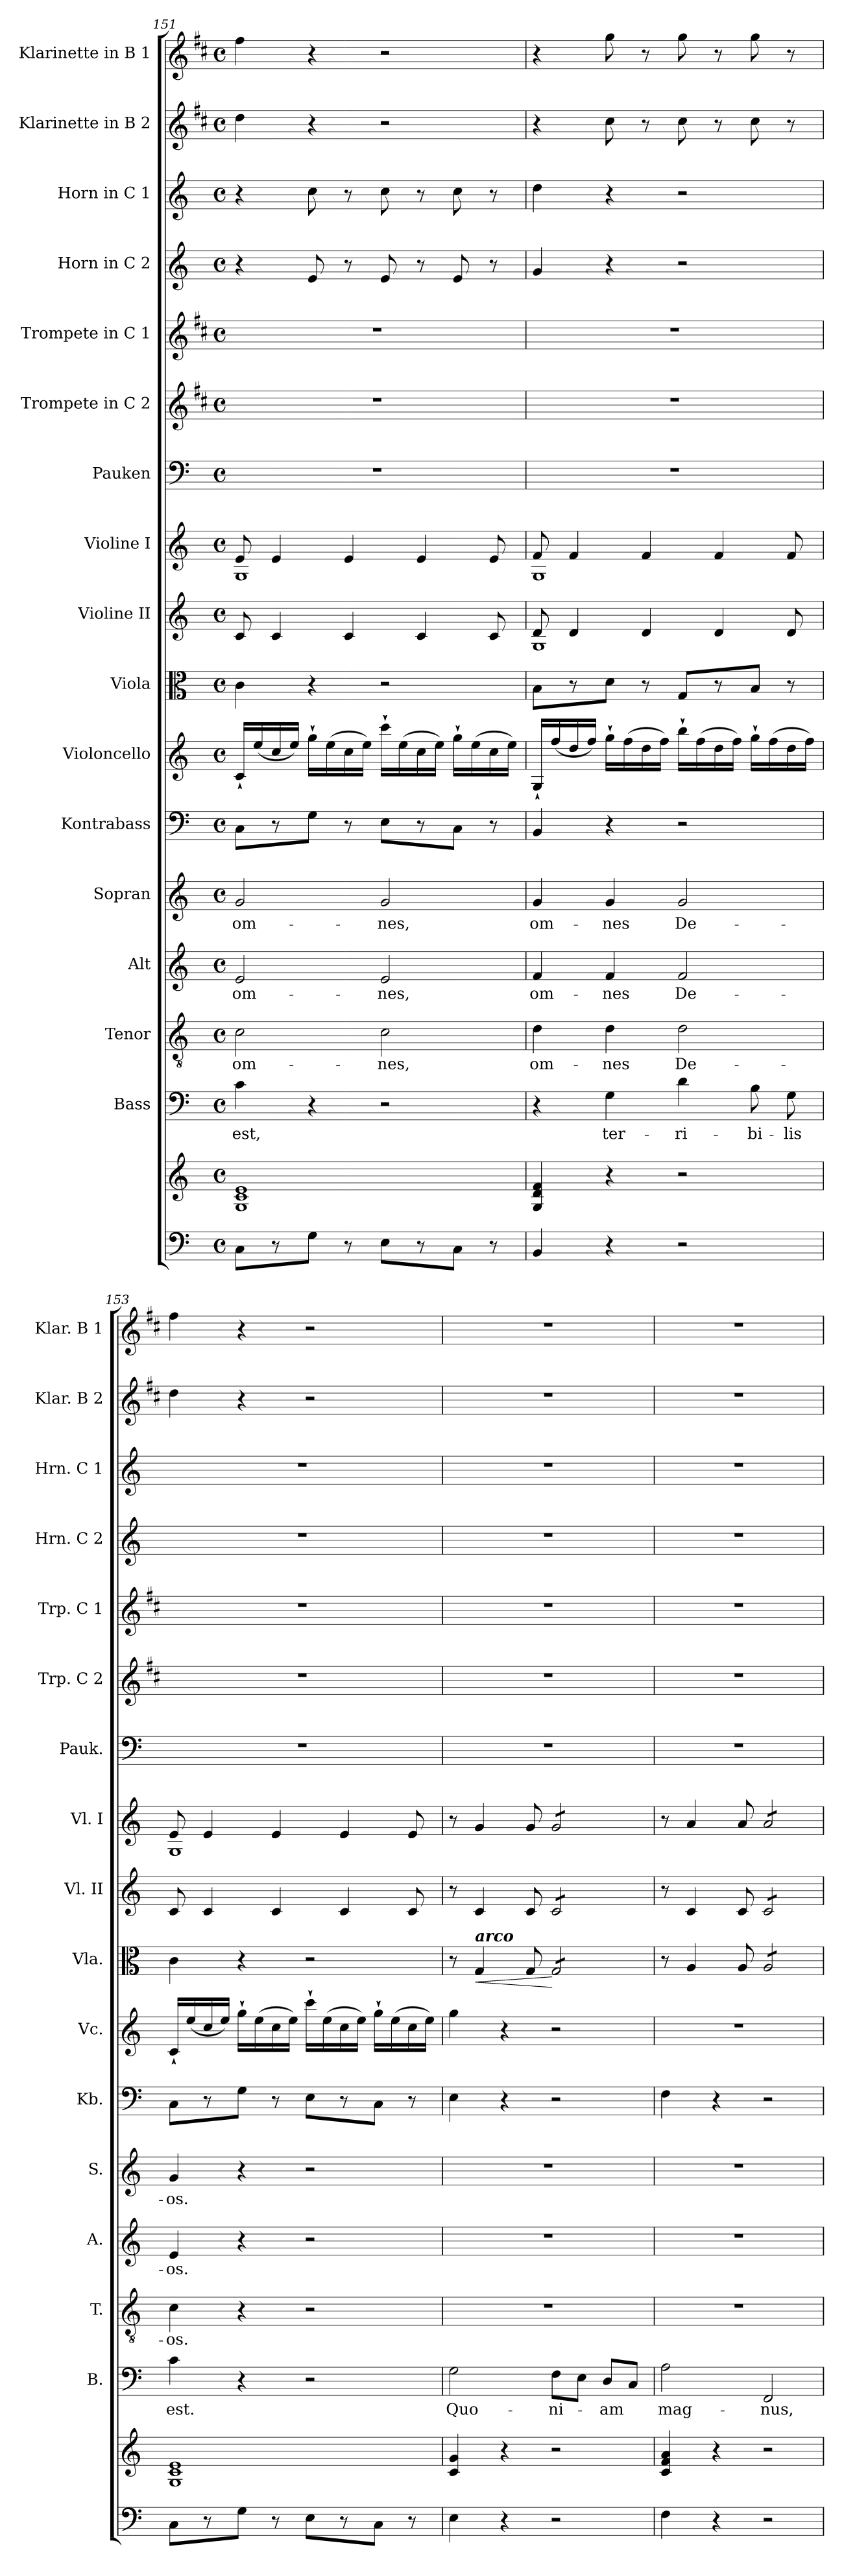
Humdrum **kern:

**kern	**kern	**kern	**text	**kern	**text	**kern	**text	**kern	**text	**kern	**kern	**kern	**dynam	**kern	**kern	**kern	**kern	**kern	**kern	**kern	**kern	**kern
*part17	*part17	*part16	*part16	*part15	*part15	*part14	*part14	*part13	*part13	*part12	*part11	*part10	*part10	*part9	*part8	*part7	*part6	*part5	*part4	*part3	*part2	*part1
*staff18	*staff17	*staff16	*staff16	*staff15	*staff15	*staff14	*staff14	*staff13	*staff13	*staff12	*staff11	*staff10	*staff10	*staff9	*staff8	*staff7	*staff6	*staff5	*staff4	*staff3	*staff2	*staff1
*	*	*I"Bass	*	*I"Tenor	*	*I"Alt	*	*I"Sopran	*	*I"Kontrabass	*I"Violoncello	*I"Viola	*	*I"Violine II	*I"Violine I	*I"Pauken	*I"Trompete in C 2	*I"Trompete in C 1	*I"Horn in C 2	*I"Horn in C 1	*I"Klarinette in B 2	*I"Klarinette in B 1
*	*	*I'B.	*	*I'T.	*	*I'A.	*	*I'S.	*	*I'Kb.	*I'Vc.	*I'Vla.	*	*I'Vl. II	*I'Vl. I	*I'Pauk.	*I'Trp. C 2	*I'Trp. C 1	*I'Hrn. C 2	*I'Hrn. C 1	*I'Klar. B 2	*I'Klar. B 1
!!LO:PB:g=z
*clefF4	*clefG2	*clefF4	*	*clefGv2	*	*clefG2	*	*clefG2	*	*clefF4	*clefG2	*clefC3	*	*clefG2	*clefG2	*clefF4	*clefG2	*clefG2	*clefG2	*clefG2	*clefG2	*clefG2
*	*	*	*	*	*	*	*	*	*	*ITrd7c12	*	*	*	*	*	*	*ITrd1c2	*ITrd1c2	*ITrd7c12	*ITrd7c12	*ITrd1c2	*ITrd1c2
*k[]	*k[]	*k[]	*	*k[]	*	*k[]	*	*k[]	*	*k[]	*k[]	*k[]	*	*k[]	*k[]	*k[]	*k[]	*k[]	*k[]	*k[]	*k[]	*k[]
*C:	*C:	*C:	*	*C:	*	*C:	*	*C:	*	*C:	*C:	*C:	*	*C:	*C:	*C:	*C:	*C:	*C:	*C:	*C:	*C:
*M4/4	*M4/4	*M4/4	*	*M4/4	*	*M4/4	*	*M4/4	*	*M4/4	*M4/4	*M4/4	*	*M4/4	*M4/4	*M4/4	*M4/4	*M4/4	*M4/4	*M4/4	*M4/4	*M4/4
*met(c)	*met(c)	*met(c)	*	*met(c)	*	*met(c)	*	*met(c)	*	*met(c)	*met(c)	*met(c)	*	*met(c)	*met(c)	*met(c)	*met(c)	*met(c)	*met(c)	*met(c)	*met(c)	*met(c)
=151	=151	=151	=151	=151	=151	=151	=151	=151	=151	=151	=151	=151	=151	=151	=151	=151	=151	=151	=151	=151	=151	=151
!	!	!	!LO:LY:b	!	!LO:LY:b	!	!LO:LY:b	!	!LO:LY:b	!	!	!	!	!	!	!	!	!	!	!	!	!
*	*	*	*	*	*	*	*	*	*	*	*	*	*	*	*^	*	*	*	*	*	*	*
8C\L	1G 1c 1e	4c\	est,	2c\	om-	2e/	om-	2g/	om-	8CC\L	16c`</LL	4c\	.	8c/	8e/	1G	1r	1r	1r	4r	4r	4cc\	4ee\
.	.	.	.	.	.	.	.	.	.	.	(<16ee/	.	.	.	.	.	.	.	.	.	.	.	.
8r	.	.	.	.	.	.	.	.	.	8r	16cc/	.	.	4c/	4e/	.	.	.	.	.	.	.	.
.	.	.	.	.	.	.	.	.	.	.	16ee/JJ)	.	.	.	.	.	.	.	.	.	.	.	.
8G\J	.	4r	.	.	.	.	.	.	.	8GG\J	16gg`>\LL	4r	.	.	.	.	.	.	.	8E/	8c\	4r	4r
.	.	.	.	.	.	.	.	.	.	.	(>16ee\	.	.	.	.	.	.	.	.	.	.	.	.
8r	.	.	.	.	.	.	.	.	.	8r	16cc\	.	.	4c/	4e/	.	.	.	.	8r	8r	.	.
.	.	.	.	.	.	.	.	.	.	.	16ee\JJ)	.	.	.	.	.	.	.	.	.	.	.	.
!	!	!	!	!	!LO:LY:b	!	!LO:LY:b	!	!LO:LY:b	!	!	!	!	!	!	!	!	!	!	!	!	!	!
8E\L	.	2r	.	2c\	-nes,	2e/	-nes,	2g/	-nes,	8EE\L	16ccc`>\LL	2r	.	.	.	.	.	.	.	8E/	8c\	2r	2r
.	.	.	.	.	.	.	.	.	.	.	(>16ee\	.	.	.	.	.	.	.	.	.	.	.	.
8r	.	.	.	.	.	.	.	.	.	8r	16cc\	.	.	4c/	4e/	.	.	.	.	8r	8r	.	.
.	.	.	.	.	.	.	.	.	.	.	16ee\JJ)	.	.	.	.	.	.	.	.	.	.	.	.
8C\J	.	.	.	.	.	.	.	.	.	8CC\J	16gg`>\LL	.	.	.	.	.	.	.	.	8E/	8c\	.	.
.	.	.	.	.	.	.	.	.	.	.	(>16ee\	.	.	.	.	.	.	.	.	.	.	.	.
8r	.	.	.	.	.	.	.	.	.	8r	16cc\	.	.	8c/	8e/	.	.	.	.	8r	8r	.	.
.	.	.	.	.	.	.	.	.	.	.	16ee\JJ)	.	.	.	.	.	.	.	.	.	.	.	.
=152	=152	=152	=152	=152	=152	=152	=152	=152	=152	=152	=152	=152	=152	=152	=152	=152	=152	=152	=152	=152	=152	=152	=152
!	!	!	!	!	!LO:LY:b	!	!LO:LY:b	!	!LO:LY:b	!	!	!	!	!	!	!	!	!	!	!	!	!	!
*	*	*	*	*	*	*	*	*	*	*	*	*	*	*^	*	*	*	*	*	*	*	*	*
4BB/	4G/ 4d/ 4f/	4r	.	4d\	om-	4f/	om-	4g/	om-	4BBB/	16G`</LL	8B\L	.	8d/	1G	8f/	1G	1r	1r	1r	4G/	4d\	4r	4r
.	.	.	.	.	.	.	.	.	.	.	(<16ff/	.	.	.	.	.	.	.	.	.	.	.	.	.
.	.	.	.	.	.	.	.	.	.	.	16dd/	8r	.	4d/	.	4f/	.	.	.	.	.	.	.	.
.	.	.	.	.	.	.	.	.	.	.	16ff/JJ)	.	.	.	.	.	.	.	.	.	.	.	.	.
!	!	!	!LO:LY:b	!	!LO:LY:b	!	!LO:LY:b	!	!LO:LY:b	!	!	!	!	!	!	!	!	!	!	!	!	!	!	!
4r	4r	4G\	ter-	4d\	-nes	4f/	-nes	4g/	-nes	4r	16gg`>\LL	8d\J	.	.	.	.	.	.	.	.	4r	4r	8b\	8ff\
.	.	.	.	.	.	.	.	.	.	.	(>16ff\	.	.	.	.	.	.	.	.	.	.	.	.	.
.	.	.	.	.	.	.	.	.	.	.	16dd\	8r	.	4d/	.	4f/	.	.	.	.	.	.	8r	8r
.	.	.	.	.	.	.	.	.	.	.	16ff\JJ)	.	.	.	.	.	.	.	.	.	.	.	.	.
!	!	!	!LO:LY:b	!	!LO:LY:b	!	!LO:LY:b	!	!LO:LY:b	!	!	!	!	!	!	!	!	!	!	!	!	!	!	!
2r	2r	4d\	-ri-	2d\	De-	2f/	De-	2g/	De-	2r	16bb`>\LL	8G/L	.	.	.	.	.	.	.	.	2r	2r	8b\	8ff\
.	.	.	.	.	.	.	.	.	.	.	(>16ff\	.	.	.	.	.	.	.	.	.	.	.	.	.
.	.	.	.	.	.	.	.	.	.	.	16dd\	8r	.	4d/	.	4f/	.	.	.	.	.	.	8r	8r
.	.	.	.	.	.	.	.	.	.	.	16ff\JJ)	.	.	.	.	.	.	.	.	.	.	.	.	.
!	!	!	!LO:LY:b	!	!	!	!	!	!	!	!	!	!	!	!	!	!	!	!	!	!	!	!	!
.	.	8B\	-bi-	.	.	.	.	.	.	.	16gg`>\LL	8B/J	.	.	.	.	.	.	.	.	.	.	8b\	8ff\
.	.	.	.	.	.	.	.	.	.	.	(>16ff\	.	.	.	.	.	.	.	.	.	.	.	.	.
!	!	!	!LO:LY:b	!	!	!	!	!	!	!	!	!	!	!	!	!	!	!	!	!	!	!	!	!
.	.	8G\	-lis	.	.	.	.	.	.	.	16dd\	8r	.	8d/	.	8f/	.	.	.	.	.	.	8r	8r
.	.	.	.	.	.	.	.	.	.	.	16ff\JJ)	.	.	.	.	.	.	.	.	.	.	.	.	.
*	*	*	*	*	*	*	*	*	*	*	*	*	*	*v	*v	*	*	*	*	*	*	*	*	*
=153	=153	=153	=153	=153	=153	=153	=153	=153	=153	=153	=153	=153	=153	=153	=153	=153	=153	=153	=153	=153	=153	=153	=153
!	!	!	!LO:LY:b	!	!LO:LY:b	!	!LO:LY:b	!	!LO:LY:b	!	!	!	!	!	!	!	!	!	!	!	!	!	!
8C\L	1G 1c 1e	4c\	est.	4c\	-os.	4e/	-os.	4g/	-os.	8CC\L	16c`</LL	4c\	.	8c/	8e/	1G	1r	1r	1r	1r	1r	4cc\	4ee\
.	.	.	.	.	.	.	.	.	.	.	(<16ee/	.	.	.	.	.	.	.	.	.	.	.	.
8r	.	.	.	.	.	.	.	.	.	8r	16cc/	.	.	4c/	4e/	.	.	.	.	.	.	.	.
.	.	.	.	.	.	.	.	.	.	.	16ee/JJ)	.	.	.	.	.	.	.	.	.	.	.	.
8G\J	.	4r	.	4r	.	4r	.	4r	.	8GG\J	16gg`>\LL	4r	.	.	.	.	.	.	.	.	.	4r	4r
.	.	.	.	.	.	.	.	.	.	.	(>16ee\	.	.	.	.	.	.	.	.	.	.	.	.
8r	.	.	.	.	.	.	.	.	.	8r	16cc\	.	.	4c/	4e/	.	.	.	.	.	.	.	.
.	.	.	.	.	.	.	.	.	.	.	16ee\JJ)	.	.	.	.	.	.	.	.	.	.	.	.
8E\L	.	2r	.	2r	.	2r	.	2r	.	8EE\L	16ccc`>\LL	2r	.	.	.	.	.	.	.	.	.	2r	2r
.	.	.	.	.	.	.	.	.	.	.	(>16ee\	.	.	.	.	.	.	.	.	.	.	.	.
8r	.	.	.	.	.	.	.	.	.	8r	16cc\	.	.	4c/	4e/	.	.	.	.	.	.	.	.
.	.	.	.	.	.	.	.	.	.	.	16ee\JJ)	.	.	.	.	.	.	.	.	.	.	.	.
8C\J	.	.	.	.	.	.	.	.	.	8CC\J	16gg`>\LL	.	.	.	.	.	.	.	.	.	.	.	.
.	.	.	.	.	.	.	.	.	.	.	(>16ee\	.	.	.	.	.	.	.	.	.	.	.	.
8r	.	.	.	.	.	.	.	.	.	8r	16cc\	.	.	8c/	8e/	.	.	.	.	.	.	.	.
.	.	.	.	.	.	.	.	.	.	.	16ee\JJ)	.	.	.	.	.	.	.	.	.	.	.	.
*	*	*	*	*	*	*	*	*	*	*	*	*	*	*	*v	*v	*	*	*	*	*	*	*
=154	=154	=154	=154	=154	=154	=154	=154	=154	=154	=154	=154	=154	=154	=154	=154	=154	=154	=154	=154	=154	=154	=154
!	!	!	!LO:LY:b	!	!	!	!	!	!	!	!	!	!	!	!	!	!	!	!	!	!	!
4E\	4c/ 4g/	2G\	Quo-	1r	.	1r	.	1r	.	4EE\	4gg\	8r	.	8r	8r	1r	1r	1r	1r	1r	1r	1r
!	!	!	!	!	!	!	!	!	!	!	!	!LO:TX:a:Bi:t=arco	!	!	!	!	!	!	!	!	!	!
!	!	!	!	!	!	!	!	!	!	!	!	!	!LO:HP:b	!	!	!	!	!	!	!	!	!
.	.	.	.	.	.	.	.	.	.	.	.	4G/	<	4c/	4g/	.	.	.	.	.	.	.
4r	4r	.	.	.	.	.	.	.	.	4r	4r	.	.	.	.	.	.	.	.	.	.	.
.	.	.	.	.	.	.	.	.	.	.	.	8G/	.	8c/	8g/	.	.	.	.	.	.	.
!	!	!	!LO:LY:b	!	!	!	!	!	!	!	!	!	!	!	!	!	!	!	!	!	!	!
*	*	*	*	*	*	*	*	*	*	*	*	*tremolo	*	*	*	*	*	*	*	*	*	*
*	*	*	*	*	*	*	*	*	*	*	*	*	*	*tremolo	*	*	*	*	*	*	*	*
*	*	*	*	*	*	*	*	*	*	*	*	*	*	*	*tremolo	*	*	*	*	*	*	*
2r	2r	8F\L	-ni-	.	.	.	.	.	.	2r	2r	8G/L	[	8c/L	8g/L	.	.	.	.	.	.	.
.	.	8E\J	.	.	.	.	.	.	.	.	.	8G/	.	8c/	8g/	.	.	.	.	.	.	.
!	!	!	!LO:LY:b	!	!	!	!	!	!	!	!	!	!	!	!	!	!	!	!	!	!	!
.	.	8D/L	-am	.	.	.	.	.	.	.	.	8G/	.	8c/	8g/	.	.	.	.	.	.	.
.	.	8C/J	.	.	.	.	.	.	.	.	.	8G/J	.	8c/J	8g/J	.	.	.	.	.	.	.
*	*	*	*	*	*	*	*	*	*	*	*	*	*	*	*Xtremolo	*	*	*	*	*	*	*
*	*	*	*	*	*	*	*	*	*	*	*	*	*	*Xtremolo	*	*	*	*	*	*	*	*
*	*	*	*	*	*	*	*	*	*	*	*	*Xtremolo	*	*	*	*	*	*	*	*	*	*
=155	=155	=155	=155	=155	=155	=155	=155	=155	=155	=155	=155	=155	=155	=155	=155	=155	=155	=155	=155	=155	=155	=155
!	!	!	!LO:LY:b	!	!	!	!	!	!	!	!	!	!	!	!	!	!	!	!	!	!	!
4F\	4c/ 4f/ 4a/	2A\	mag-	1r	.	1r	.	1r	.	4FF\	1r	8r	.	8r	8r	1r	1r	1r	1r	1r	1r	1r
.	.	.	.	.	.	.	.	.	.	.	.	4A/	.	4c/	4a/	.	.	.	.	.	.	.
4r	4r	.	.	.	.	.	.	.	.	4r	.	.	.	.	.	.	.	.	.	.	.	.
.	.	.	.	.	.	.	.	.	.	.	.	8A/	.	8c/	8a/	.	.	.	.	.	.	.
!	!	!	!LO:LY:b	!	!	!	!	!	!	!	!	!	!	!	!	!	!	!	!	!	!	!
*	*	*	*	*	*	*	*	*	*	*	*	*tremolo	*	*	*	*	*	*	*	*	*	*
*	*	*	*	*	*	*	*	*	*	*	*	*	*	*tremolo	*	*	*	*	*	*	*	*
*	*	*	*	*	*	*	*	*	*	*	*	*	*	*	*tremolo	*	*	*	*	*	*	*
2r	2r	2FF/	-nus,	.	.	.	.	.	.	2r	.	8A/L	.	8c/L	8a/L	.	.	.	.	.	.	.
.	.	.	.	.	.	.	.	.	.	.	.	8A/	.	8c/	8a/	.	.	.	.	.	.	.
.	.	.	.	.	.	.	.	.	.	.	.	8A/	.	8c/	8a/	.	.	.	.	.	.	.
.	.	.	.	.	.	.	.	.	.	.	.	8A/J	.	8c/J	8a/J	.	.	.	.	.	.	.
*	*	*	*	*	*	*	*	*	*	*	*	*	*	*	*Xtremolo	*	*	*	*	*	*	*
*	*	*	*	*	*	*	*	*	*	*	*	*	*	*Xtremolo	*	*	*	*	*	*	*	*
*	*	*	*	*	*	*	*	*	*	*	*	*Xtremolo	*	*	*	*	*	*	*	*	*	*
=	=	=	=	=	=	=	=	=	=	=	=	=	=	=	=	=	=	=	=	=	=	=
*-	*-	*-	*-	*-	*-	*-	*-	*-	*-	*-	*-	*-	*-	*-	*-	*-	*-	*-	*-	*-	*-	*-
